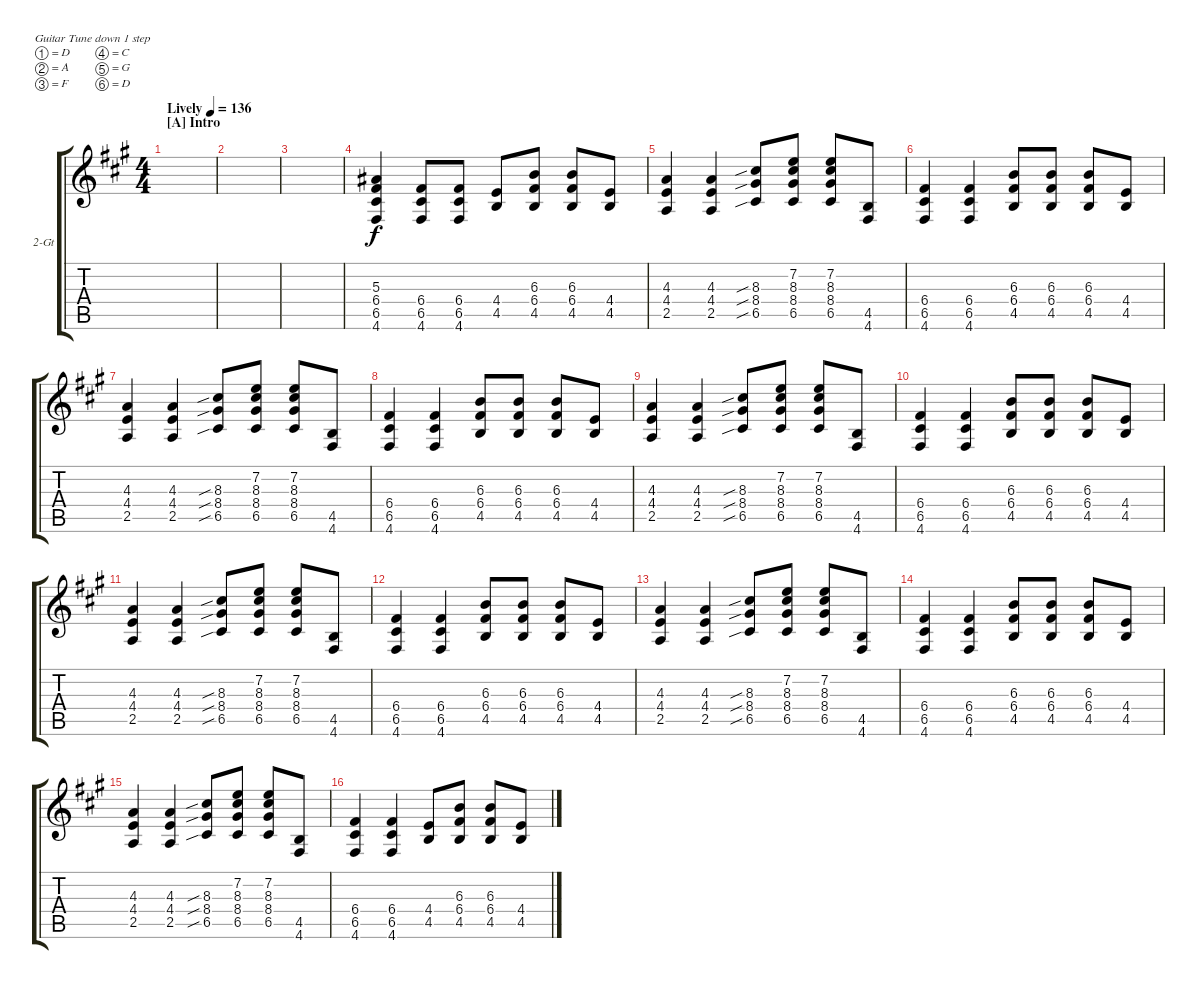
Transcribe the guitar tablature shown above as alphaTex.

\defaultSystemsLayout 4
\bracketExtendMode groupsimilarinstruments
\firstSystemTrackNameOrientation horizontal
\otherSystemsTrackNameOrientation horizontal
\track ("2 Guitar" "2-Gt") {instrument distortionguitar}
\staff {score tabs}
\tuning (D4 A3 F3 C3 G2 D2)
\ts (4 4)
\section ("A" "Intro")
\tempo (136 "Lively")
\clef g2
\scale
1.10088
\ks a
|
\scale
0.899117 |
\scale
1.07062 |
\scale
0.929382 (4.6 6.5 6.4 5.3).4 (4.6 6.5 6.4).8 (4.6 6.5 6.4).8 (4.5 4.4).8 (4.5 6.4 6.3).8{dy f} (4.5 6.4 6.3).8 (4.5 4.4).8 |
\scale
1.07062 (2.5 4.4 4.3).4 (2.5 4.4 4.3).4 (6.5{sib} 8.4{sib} 8.3{sib}).8 (6.5 8.4 8.3 7.2).8 (6.5 8.4 8.3 7.2).8 (4.6 4.5).8 |
\scale
0.929382 (4.6 6.5 6.4).4 (4.6 6.5 6.4).4 (4.5 6.4 6.3).8 (4.5 6.4 6.3).8 (4.5 6.4 6.3).8 (4.5 4.4).8 |
\scale
1.07062 (2.5 4.4 4.3).4 (2.5 4.4 4.3).4 (6.5{sib} 8.4{sib} 8.3{sib}).8 (6.5 8.4 8.3 7.2).8 (6.5 8.4 8.3 7.2).8 (4.6 4.5).8 |
\scale
0.929382 (4.6 6.5 6.4).4 (4.6 6.5 6.4).4 (4.5 6.4 6.3).8 (4.5 6.4 6.3).8 (4.5 6.4 6.3).8 (4.5 4.4).8 |
\scale
1.07062 (2.5 4.4 4.3).4 (2.5 4.4 4.3).4 (6.5{sib} 8.4{sib} 8.3{sib}).8 (6.5 8.4 8.3 7.2).8 (6.5 8.4 8.3 7.2).8 (4.6 4.5).8 |
\scale
0.929382 (4.6 6.5 6.4).4 (4.6 6.5 6.4).4 (4.5 6.4 6.3).8 (4.5 6.4 6.3).8 (4.5 6.4 6.3).8 (4.5 4.4).8 |
\scale
1.07062 (2.5 4.4 4.3).4 (2.5 4.4 4.3).4 (6.5{sib} 8.4{sib} 8.3{sib}).8 (6.5 8.4 8.3 7.2).8 (6.5 8.4 8.3 7.2).8 (4.6 4.5).8 |
\scale
0.929382 (4.6 6.5 6.4).4 (4.6 6.5 6.4).4 (4.5 6.4 6.3).8 (4.5 6.4 6.3).8 (4.5 6.4 6.3).8 (4.5 4.4).8 |
\scale
1.07062 (2.5 4.4 4.3).4 (2.5 4.4 4.3).4 (6.5{sib} 8.4{sib} 8.3{sib}).8 (6.5 8.4 8.3 7.2).8 (6.5 8.4 8.3 7.2).8 (4.6 4.5).8 |
\scale
0.929382 (4.6 6.5 6.4).4 (4.6 6.5 6.4).4 (4.5 6.4 6.3).8 (4.5 6.4 6.3).8 (4.5 6.4 6.3).8 (4.5 4.4).8 |
\scale
1.07062 (2.5 4.4 4.3).4 (2.5 4.4 4.3).4 (6.5{sib} 8.4{sib} 8.3{sib}).8 (6.5 8.4 8.3 7.2).8 (6.5 8.4 8.3 7.2).8 (4.6 4.5).8 |
\scale
0.929382 (4.6 6.5 6.4).4 (4.6 6.5 6.4).4 (4.5 4.4).8 (4.5 6.4 6.3).8 (4.5 6.4 6.3).8 (4.5 4.4).8
